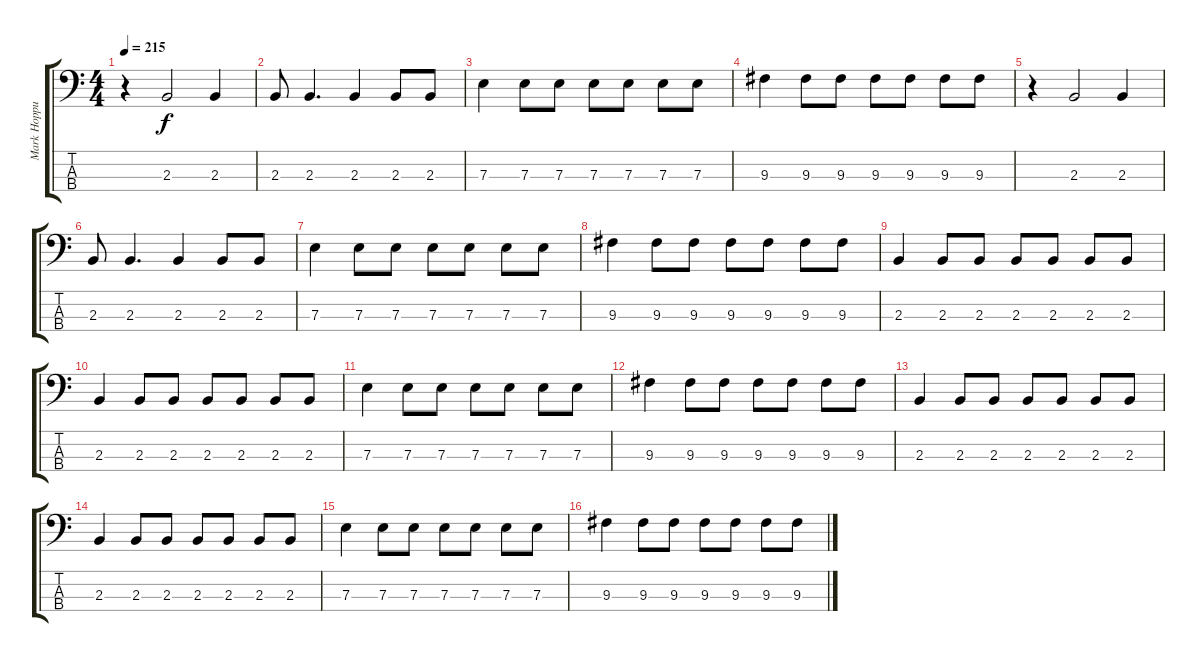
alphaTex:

\track ("Mark Hoppus" "Mark Hoppu") {instrument electricbassfinger}
\staff {score tabs}
\tuning (G2 D2 A1 E1) {hide}
\ts (4 4)
\tempo 215
\clef f4
\ks c
r.4{dy f} 2.3.2 2.3.4 |
2.3.8 2.3.4{d} 2.3.4 2.3.8 2.3.8 |
7.3.4 7.3.8 7.3.8 7.3.8 7.3.8 7.3.8 7.3.8 |
9.3.4 9.3.8 9.3.8 9.3.8 9.3.8 9.3.8 9.3.8 |
r.4 2.3.2 2.3.4 |
2.3.8 2.3.4{d} 2.3.4 2.3.8 2.3.8 |
7.3.4 7.3.8 7.3.8 7.3.8 7.3.8 7.3.8 7.3.8 |
9.3.4 9.3.8 9.3.8 9.3.8 9.3.8 9.3.8 9.3.8 |
2.3.4 2.3.8 2.3.8 2.3.8 2.3.8 2.3.8 2.3.8 |
2.3.4 2.3.8 2.3.8 2.3.8 2.3.8 2.3.8 2.3.8 |
7.3.4 7.3.8 7.3.8 7.3.8 7.3.8 7.3.8 7.3.8 |
9.3.4 9.3.8 9.3.8 9.3.8 9.3.8 9.3.8 9.3.8 |
2.3.4 2.3.8 2.3.8 2.3.8 2.3.8 2.3.8 2.3.8 |
2.3.4 2.3.8 2.3.8 2.3.8 2.3.8 2.3.8 2.3.8 |
7.3.4 7.3.8 7.3.8 7.3.8 7.3.8 7.3.8 7.3.8 |
9.3.4 9.3.8 9.3.8 9.3.8 9.3.8 9.3.8 9.3.8
